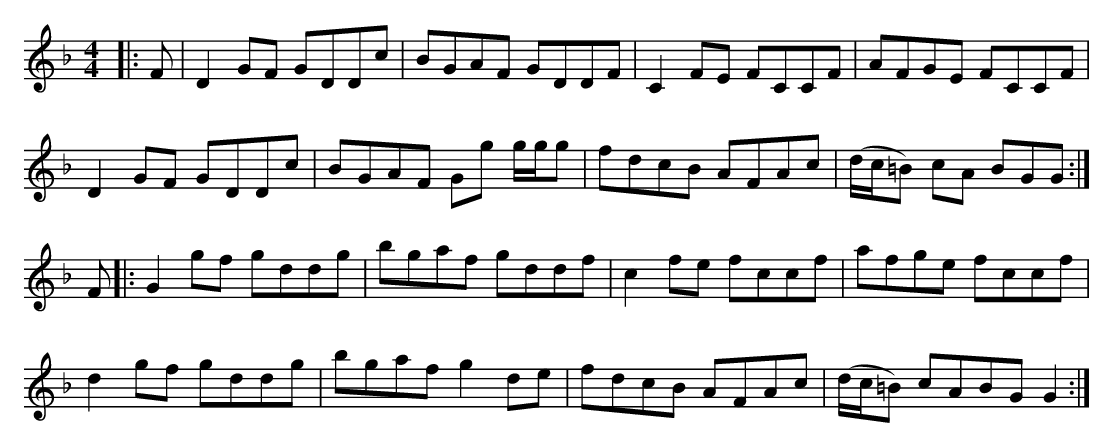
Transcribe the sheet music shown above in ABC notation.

X:1
M:4/4
K:Gdor
|:F|D2 GF GDDc|BGAF GDDF|C2FE FCCF|AFGE FCCF|
D2 GF GDDc|BGAF Gg g/g/g|fdcB AFAc|(d/c/=B) cA BGG:|
F|:G2 gf gddg|bgaf gddf|c2 fe fccf|afge fccf|
d2 gf gddg|bgaf g2 de|fdcB AFAc|(d/c/=B) cABGG2:|
